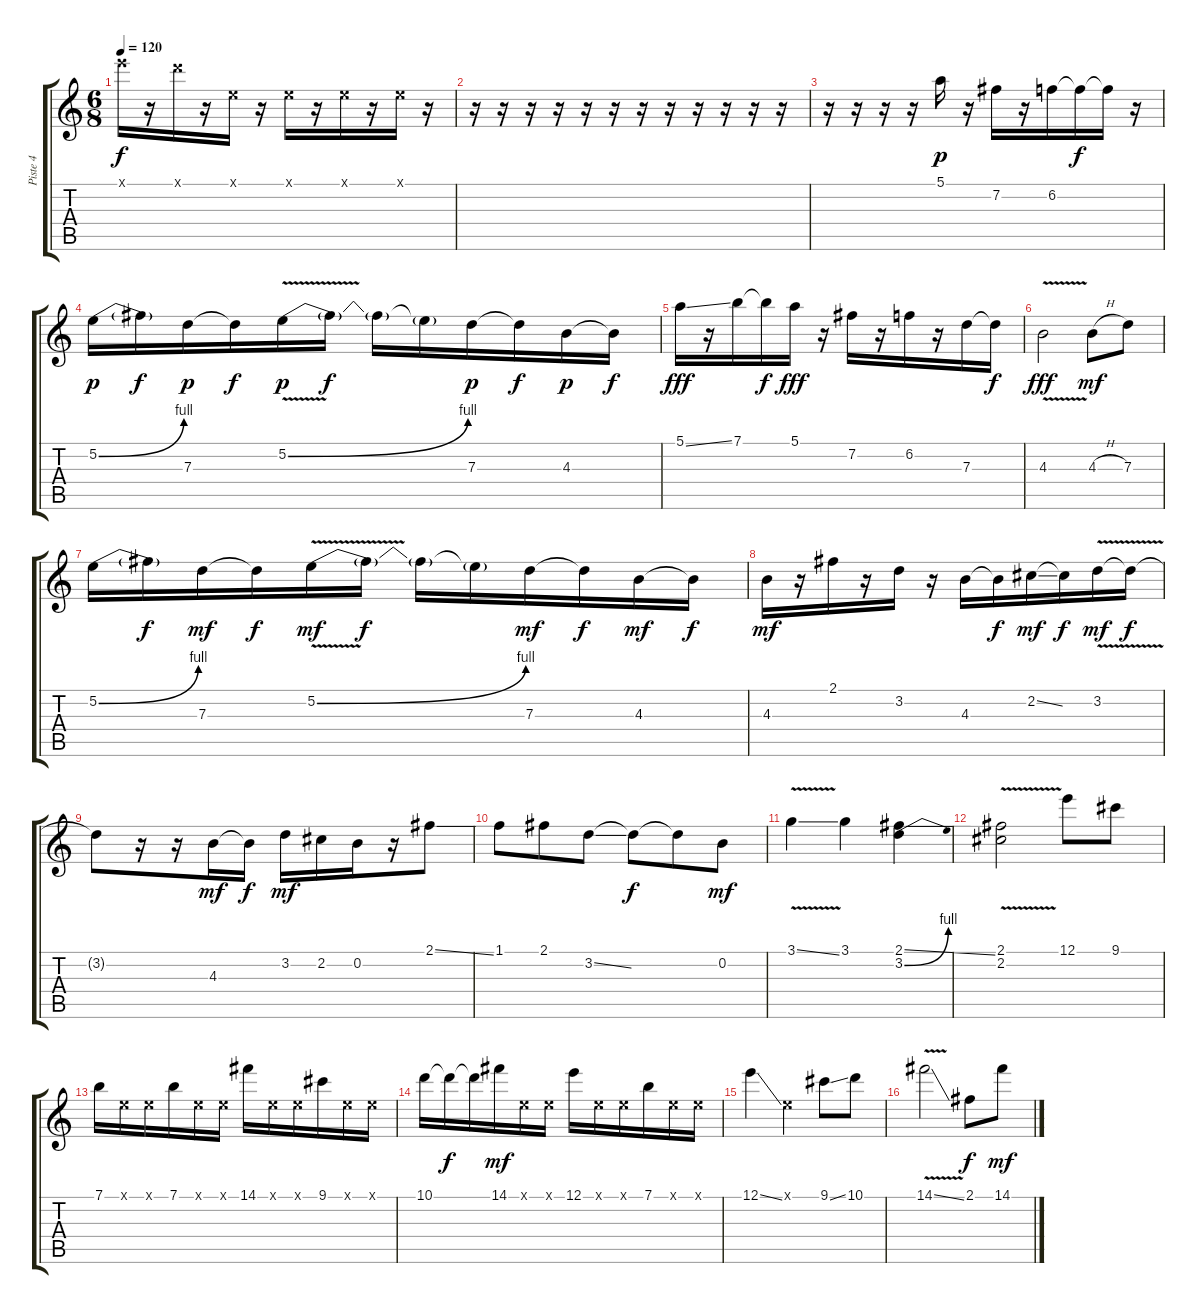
\track ("Piste 4" "Piste 4") {instrument distortionguitar}
\staff {score tabs}
\tuning (E4 B3 G3 D3 A2 E2) {hide}
\ts (6 8)
\tempo 120
\clef g2
\ks c
12.1{x}.16{dy f} r.16 10.1{x}.16 r.16 0.1{x}.16 r.16 0.1{x}.16 r.16 0.1{x}.16 r.16 0.1{x}.16 r.16 |
r.16 r.16 r.16 r.16 r.16 r.16 r.16 r.16 r.16 r.16 r.16 r.16 |
r.16 r.16 r.16 r.16 5.1.16{dy p} r.16 7.2.16 r.16 6.2.16 6.2{t}.16{dy f} 6.2{t}.16 r.16 |
5.2{be (bend 0 0 60 4)}.16{dy p} 5.2{t}.16{dy f} 7.3.16{dy p} 7.3{t}.16{dy f} 5.2{be (bend 0 0 60 4) v}.16{dy p} 5.2{t}.16{dy f} 5.2{t}.16 5.2{t}.16 7.3.16{dy p} 7.3{t}.16{dy f} 4.3.16{dy p} 4.3{t}.16{dy f} |
5.1{ss}.16{dy fff} r.16 7.1.16 7.1{t}.16{dy f} 5.1.16{dy fff} r.16 7.2.16 r.16 6.2.16 r.16 7.3.16 7.3{t}.16{dy f} |
4.3{v}.2{dy fff} 4.3{h}.8{dy mf} 7.3.8 |
5.2{be (bend 0 0 60 4)}.16 5.2{t}.16{dy f} 7.3.16{dy mf} 7.3{t}.16{dy f} 5.2{be (bend 0 0 60 4) v}.16{dy mf} 5.2{t}.16{dy f} 5.2{t}.16 5.2{t}.16 7.3.16{dy mf} 7.3{t}.16{dy f} 4.3.16{dy mf} 4.3{t}.16{dy f} |
4.3.16{dy mf} r.16 2.1.16 r.16 3.2.16 r.16 4.3.16 4.3{t}.16{dy f} 2.2{ss}.16{dy mf} 2.2{t}.16{dy f} 3.2{v}.16{dy mf} 3.2{t}.16{dy f} |
3.2{t}.8 r.16 r.16 4.3.16{dy mf} 4.3{t}.16{dy f} 3.2.16{dy mf} 2.2.16 0.2.16 r.16 2.1{ss}.8 |
1.1.8 2.1.8 3.2{ss}.8 3.2{t}.8{dy f} 3.2{t}.8 0.2.8{dy mf} |
3.1{v ss}.4 3.1.4 (2.1{ss} 3.2{be (bend 0 0 60 4)}).4 |
(2.1{v} 2.2{v}).2 12.1.8 9.1.8 |
7.1.16 0.1{x}.16 0.1{x}.16 7.1.16 0.1{x}.16 0.1{x}.16 14.1.16 0.1{x}.16 0.1{x}.16 9.1.16 0.1{x}.16 0.1{x}.16 |
10.1.16 10.1{t}.16{dy f} 10.1{t}.16 14.1.16{dy mf} 0.1{x}.16 0.1{x}.16 12.1.16 0.1{x}.16 0.1{x}.16 7.1.16 0.1{x}.16 0.1{x}.16 |
12.1{ss}.4 0.1{x}.4 9.1{ss}.8 10.1.8 |
14.1{v ss}.2 2.1.8{dy f} 14.1.8{dy mf}
